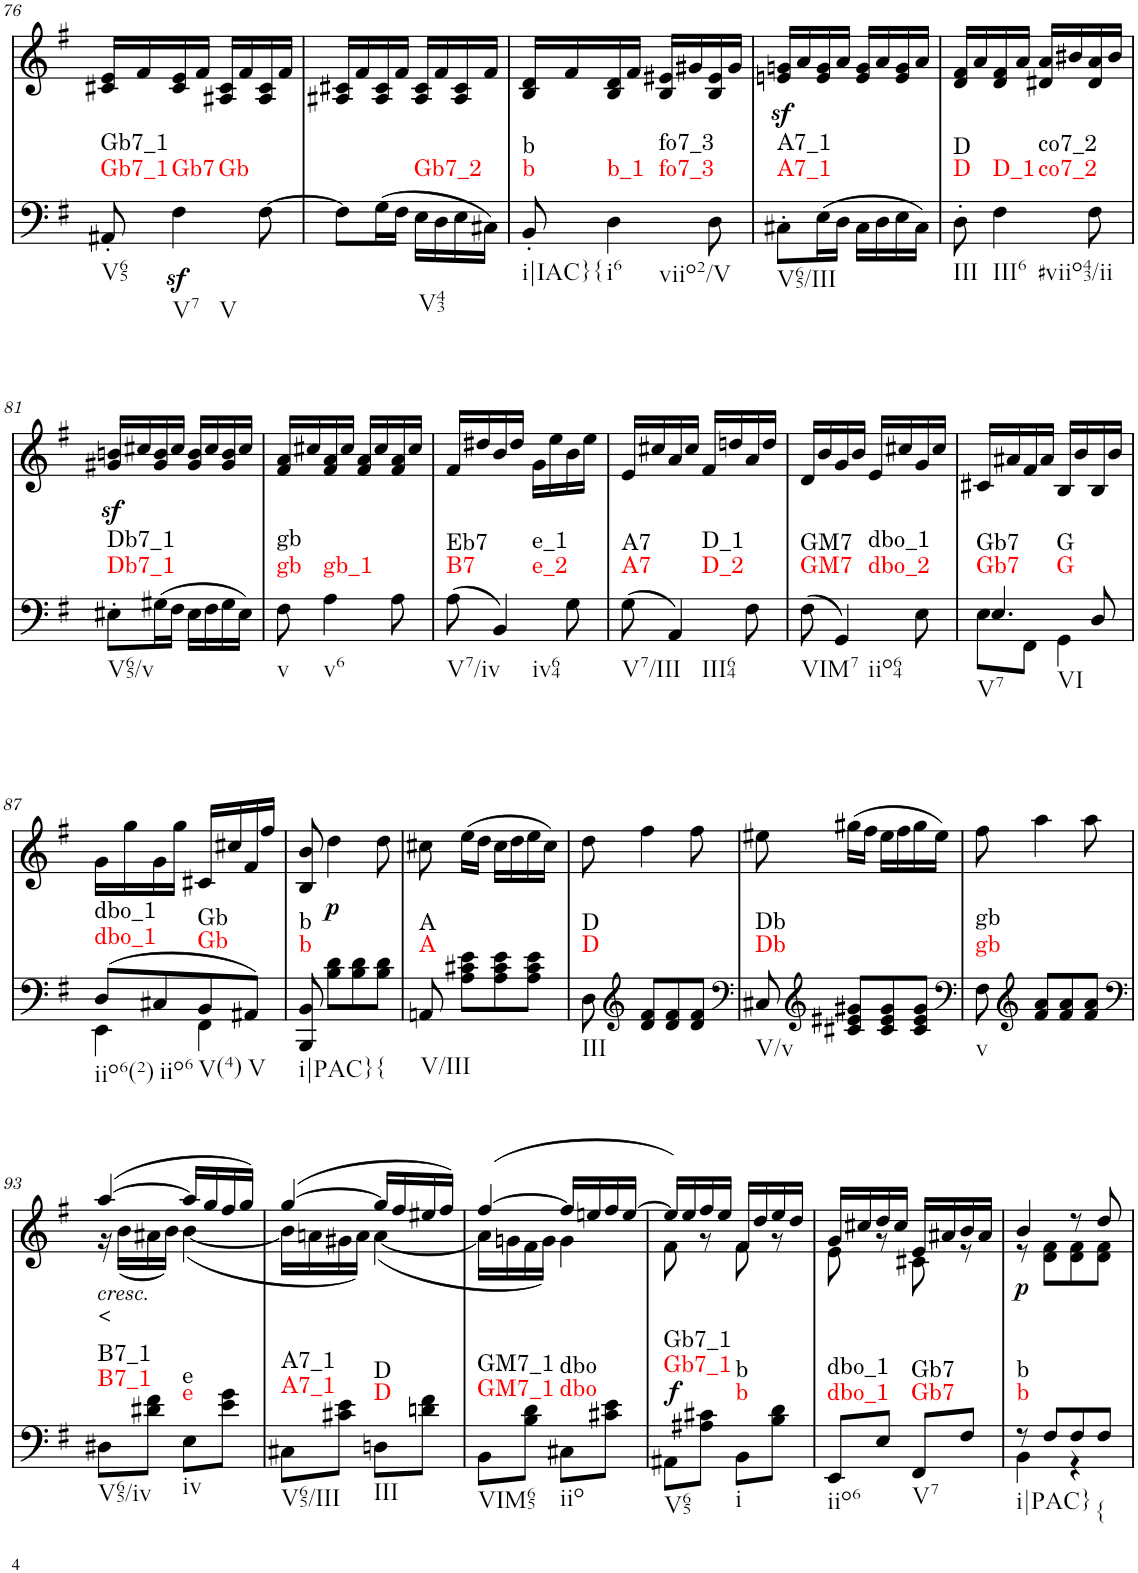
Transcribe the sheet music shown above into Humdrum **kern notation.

**kern	**dynam	**harte	**kern	**text	**dynam
*part2	*part2	*part2	*part1	*part1	*part1
*staff2	*staff2	*	*staff1	*staff1	*staff1
*I"piano	*	*	*I"piano	*	*
*I'Pno	*	*	*I'Pno	*	*
!!LO:PB:g=z
*clefF4	*	*	*clefG2	*	*
*k[f#]	*	*	*k[f#]	*	*
*G:	*	*	*G:	*	*
*M2/4	*	*	*M2/4	*	*
=76	=76	=76	=76	=76	=76
!	!	!LO:H:n=1:kt=Gb7_1	!	!	!
!	!	!LO:H:n=2:kt=Gb7_1	!	!	!
8AA#X'/	.	N N	16c#X/ 16e/LL	.	.
.	.	.	16f#/	.	.
!	!LO:DY:b	!LO:H:n=1:kt=Gb7	!	!	!
!	!	!LO:H:n=2:kt=Gb	!	!	!
4F#\	sf	N N	16c#/ 16e/	.	.
.	.	.	16f#/JJ	.	.
.	.	.	16A#X/ 16c#/LL	.	.
.	.	.	16f#/	.	.
[8F#\	.	.	16A#/ 16c#/	.	.
.	.	.	16f#/JJ	.	.
=77	=77	=77	=77	=77	=77
8F#\L]	.	.	16A#X/ 16c#X/LL	.	.
.	.	.	16f#/	.	.
(16G\L	.	.	16A#/ 16c#/	.	.
16F#\JJ	.	.	16f#/JJ	.	.
!	!	!LO:H:kt=Gb7_2	!	!	!
16E\LL	.	N	16A#/ 16c#/LL	.	.
16D\	.	.	16f#/	.	.
16E\	.	.	16A#/ 16c#/	.	.
16C#X\JJ)	.	.	16f#/JJ	.	.
=78	=78	=78	=78	=78	=78
!	!	!LO:H:n=1:kt=b	!	!	!
!	!	!LO:H:n=2:kt=b	!	!	!
8BB'/	.	N N	16B/ 16d/LL	.	.
.	.	.	16f#/	.	.
!	!	!LO:H:n=1:kt=b_1	!	!	!
!	!	!LO:H:n=2:kt=fo7_3	!	!	!
!	!	!LO:H:n=3:kt=fo7_3	!	!	!
4D\	.	N N N	16B/ 16d/	.	.
.	.	.	16f#/JJ	.	.
.	.	.	16B/ 16e#X/LL	.	.
.	.	.	16g#X/	.	.
8D\	.	.	16B/ 16e#/	.	.
.	.	.	16g#/JJ	.	.
=79	=79	=79	=79	=79	=79
!	!	!LO:H:n=1:kt=A7_1	!	!LO:LY:b	!
!	!	!LO:H:n=2:kt=A7_1	!	!	!
8C#X'\L	.	N N	16en/z< 16gn/z<LL	sf	.
.	.	.	16a/	.	.
(16E\L	.	.	16e/ 16g/	.	.
16D\JJ	.	.	16a/JJ	.	.
16C#\LL	.	.	16e/ 16g/LL	.	.
16D\	.	.	16a/	.	.
16E\	.	.	16e/ 16g/	.	.
16C#\JJ)	.	.	16a/JJ	.	.
=80	=80	=80	=80	=80	=80
!	!	!LO:H:n=1:kt=D	!	!	!
!	!	!LO:H:n=2:kt=D	!	!	!
8D'\	.	N N	16d/ 16f#/LL	.	.
.	.	.	16a/	.	.
!	!	!LO:H:n=1:kt=D_1	!	!	!
!	!	!LO:H:n=2:kt=co7_2	!	!	!
!	!	!LO:H:n=3:kt=co7_2	!	!	!
4F#\	.	N N N	16d/ 16f#/	.	.
.	.	.	16a/JJ	.	.
.	.	.	16d#X/ 16a/LL	.	.
.	.	.	16b#X/	.	.
8F#\	.	.	16d#/ 16a/	.	.
.	.	.	16b#/JJ	.	.
!!LO:LB:g=z
=81	=81	=81	=81	=81	=81
!	!	!LO:H:n=1:kt=Db7_1	!	!LO:LY:b	!
!	!	!LO:H:n=2:kt=Db7_1	!	!	!
8E#X'\L	.	N N	16g#X/z< 16bn/z<LL	sf	.
.	.	.	16cc#X/	.	.
(16G#X\L	.	.	16g#/ 16b/	.	.
16F#\JJ	.	.	16cc#/JJ	.	.
16E#\LL	.	.	16g#/ 16b/LL	.	.
16F#\	.	.	16cc#/	.	.
16G#\	.	.	16g#/ 16b/	.	.
16E#\JJ)	.	.	16cc#/JJ	.	.
=82	=82	=82	=82	=82	=82
!	!	!LO:H:n=1:kt=gb	!	!	!
!	!	!LO:H:n=2:kt=gb	!	!	!
8F#\	.	N N	16f#/ 16a/LL	.	.
.	.	.	16cc#X/	.	.
!	!	!LO:H:kt=gb_1	!	!	!
4A\	.	N	16f#/ 16a/	.	.
.	.	.	16cc#/JJ	.	.
.	.	.	16f#/ 16a/LL	.	.
.	.	.	16cc#/	.	.
8A\	.	.	16f#/ 16a/	.	.
.	.	.	16cc#/JJ	.	.
=83	=83	=83	=83	=83	=83
!	!	!LO:H:n=1:kt=B7	!	!	!
!	!	!LO:H:n=2:kt=Eb7	!	!	!
(8A\	.	N N	16f#/LL	.	.
.	.	.	16dd#X/	.	.
!	!	!LO:H:n=1:kt=e_2	!	!	!
!	!	!LO:H:n=2:kt=e_1	!	!	!
4BB/)	.	N N	16b/	.	.
.	.	.	16dd#/JJ	.	.
.	.	.	16g\LL	.	.
.	.	.	16ee\	.	.
8G\	.	.	16b\	.	.
.	.	.	16ee\JJ	.	.
=84	=84	=84	=84	=84	=84
!	!	!LO:H:n=1:kt=A7	!	!	!
!	!	!LO:H:n=2:kt=A7	!	!	!
(8G\	.	N N	16e/LL	.	.
.	.	.	16cc#X/	.	.
!	!	!LO:H:n=1:kt=D_2	!	!	!
!	!	!LO:H:n=2:kt=D_1	!	!	!
4AA/)	.	N N	16a/	.	.
.	.	.	16cc#/JJ	.	.
.	.	.	16f#/LL	.	.
.	.	.	16ddn/	.	.
8F#\	.	.	16a/	.	.
.	.	.	16dd/JJ	.	.
=85	=85	=85	=85	=85	=85
!	!	!LO:H:n=1:kt=GM7	!	!	!
!	!	!LO:H:n=2:kt=GM7	!	!	!
(8F#\	.	N N	16d/LL	.	.
.	.	.	16b/	.	.
!	!	!LO:H:n=1:kt=dbo_2	!	!	!
!	!	!LO:H:n=2:kt=dbo_1	!	!	!
4GG/)	.	N N	16g/	.	.
.	.	.	16b/JJ	.	.
.	.	.	16e/LL	.	.
.	.	.	16cc#X/	.	.
8E\	.	.	16g/	.	.
.	.	.	16cc#/JJ	.	.
=86	=86	=86	=86	=86	=86
*^	*	*	*	*	*
!	!	!	!LO:H:n=1:kt=Gb7	!	!	!
!	!	!	!LO:H:n=2:kt=Gb7	!	!	!
!	!	!	!LO:H:n=3:kt=G	!	!	!
!	!	!	!LO:H:n=4:kt=G	!	!	!
4.E/	8E\L	.	N N N N	16c#X/LL	.	.
.	.	.	.	16a#X/	.	.
.	8FF#\J	.	.	16f#/	.	.
.	.	.	.	16a#/JJ	.	.
.	4GG\	.	.	16B/LL	.	.
.	.	.	.	16b/	.	.
8D/	.	.	.	16B/	.	.
.	.	.	.	16b/JJ	.	.
!!LO:LB:g=z
=87	=87	=87	=87	=87	=87	=87
!	!	!	!LO:H:n=1:kt=dbo_1	!	!	!
!	!	!	!LO:H:n=2:kt=dbo_1	!	!	!
(8D/L	4EE\	.	N N	16g\LL	.	.
.	.	.	.	16gg\	.	.
8C#X/	.	.	.	16g\	.	.
.	.	.	.	16gg\JJ	.	.
!	!	!	!LO:H:n=1:kt=Gb	!	!	!
!	!	!	!LO:H:n=2:kt=Gb	!	!	!
8BB/	4FF#\	.	N N	16c#X/LL	.	.
.	.	.	.	16cc#X/	.	.
8AA#X/J)	.	.	.	16f#/	.	.
.	.	.	.	16ff#/JJ	.	.
*v	*v	*	*	*	*	*
=88	=88	=88	=88	=88	=88
!	!	!LO:H:n=1:kt=b	!	!	!
!	!	!LO:H:n=2:kt=b	!	!	!
8BBB/ 8BB/	.	N N	8B/ 8b/	.	.
!	!	!	!	!LO:LY:b	!LO:DY:b
8B\ 8d\L	.	.	4dd\	p	p
8B\ 8d\	.	.	.	.	.
8B\ 8d\J	.	.	8dd\	.	.
=89	=89	=89	=89	=89	=89
!	!	!LO:H:n=1:kt=A	!	!	!
!	!	!LO:H:n=2:kt=A	!	!	!
8AAn/	.	N N	8cc#X\	.	.
8A\ 8c#X\ 8e\L	.	.	(16ee\LL	.	.
.	.	.	16dd\JJ	.	.
8A\ 8c#\ 8e\	.	.	16cc#\LL	.	.
.	.	.	16dd\	.	.
8A\ 8c#\ 8e\J	.	.	16ee\	.	.
.	.	.	16cc#\JJ)	.	.
=90	=90	=90	=90	=90	=90
!	!	!LO:H:n=1:kt=D	!	!	!
!	!	!LO:H:n=2:kt=D	!	!	!
8D\	.	N N	8dd\	.	.
*clefG2	*	*	*	*	*
8d/ 8f#/L	.	.	4ff#\	.	.
8d/ 8f#/	.	.	.	.	.
8d/ 8f#/J	.	.	8ff#\	.	.
=91	=91	=91	=91	=91	=91
*clefF4	*	*	*	*	*
!	!	!LO:H:n=1:kt=Db	!	!	!
!	!	!LO:H:n=2:kt=Db	!	!	!
8C#X/	.	N N	8ee#X\	.	.
*clefG2	*	*	*	*	*
8c#X/ 8e#X/ 8g#X/L	.	.	(16gg#X\LL	.	.
.	.	.	16ff#\JJ	.	.
8c#/ 8e#/ 8g#/	.	.	16ee#\LL	.	.
.	.	.	16ff#\	.	.
8c#/ 8e#/ 8g#/J	.	.	16gg#\	.	.
.	.	.	16ee#\JJ)	.	.
=92	=92	=92	=92	=92	=92
*clefF4	*	*	*	*	*
!	!	!LO:H:n=1:kt=gb	!	!	!
!	!	!LO:H:n=2:kt=gb	!	!	!
8F#\	.	N N	8ff#\	.	.
*clefG2	*	*	*	*	*
8f#/ 8a/L	.	.	4aa\	.	.
8f#/ 8a/	.	.	.	.	.
8f#/ 8a/J	.	.	8aa\	.	.
!!LO:LB:g=z
=93	=93	=93	=93	=93	=93
*clefF4	*	*	*	*	*
*	*	*	*^	*	*
!	!	!	!LO:TX:b:i:t=cresc.	!	!	!
!	!	!LO:H:n=1:kt=B7_1	!	!	!LO:LY:b	!
!	!	!LO:H:n=2:kt=B7_1	!	!	!	!
8D#X\L	.	N N	([4aa/	16r	<	.
.	.	.	.	(16b\LL	.	.
8d#X\ 8f#\J	.	.	.	16a#X\	.	.
.	.	.	.	16b\JJ)	.	.
!	!	!LO:H:n=1:kt=e	!	!	!	!
!	!	!LO:H:n=2:kt=e	!	!	!	!
8E\L	.	N N	16aa/LL]	([4b\	.	.
.	.	.	16gg/	.	.	.
8e\ 8g\J	.	.	16ff#/	.	.	.
.	.	.	16gg/JJ)	.	.	.
=94	=94	=94	=94	=94	=94	=94
!	!	!LO:H:n=1:kt=A7_1	!	!	!	!
!	!	!LO:H:n=2:kt=A7_1	!	!	!	!
8C#X\L	.	N N	([4gg/	16b\LL]	.	.
.	.	.	.	16an\	.	.
8c#X\ 8e\J	.	.	.	16g#X\	.	.
.	.	.	.	16a\JJ)	.	.
!	!	!LO:H:n=1:kt=D	!	!	!	!
!	!	!LO:H:n=2:kt=D	!	!	!	!
8Dn\L	.	N N	16gg/LL]	([4a\	.	.
.	.	.	16ff#/	.	.	.
8dn\ 8f#\J	.	.	16ee#X/	.	.	.
.	.	.	16ff#/JJ)	.	.	.
=95	=95	=95	=95	=95	=95	=95
!	!	!LO:H:n=1:kt=GM7_1	!	!	!	!
!	!	!LO:H:n=2:kt=GM7_1	!	!	!	!
8BB\L	.	N N	([4ff#/	16a\LL]	.	.
.	.	.	.	16gn\	.	.
8B\ 8d\J	.	.	.	16f#\	.	.
.	.	.	.	16g\JJ)	.	.
!	!	!LO:H:n=1:kt=dbo	!	!	!	!
!	!	!LO:H:n=2:kt=dbo	!	!	!	!
8C#X\L	.	N N	16ff#/LL]	4g\	.	.
.	.	.	16een/	.	.	.
8c#X\ 8e\J	.	.	16ff#/	.	.	.
.	.	.	[16ee/JJ	.	.	.
=96	=96	=96	=96	=96	=96	=96
!	!LO:DY:a	!LO:H:n=1:kt=Gb7_1	!	!	!LO:LY:b	!
!	!	!LO:H:n=2:kt=Gb7_1	!	!	!	!
8AA#X\L	f	N N	16ee/LL])	8f#\	f	.
.	.	.	16ee/	.	.	.
8A#X\ 8c#X\J	.	.	16ff#/	8r	.	.
.	.	.	16ee/JJ	.	.	.
!	!	!LO:H:n=1:kt=b	!	!	!	!
!	!	!LO:H:n=2:kt=b	!	!	!	!
8BB\L	.	N N	16f#/LL	8f#\	.	.
.	.	.	16dd/	.	.	.
8B\ 8d\J	.	.	16ee/	8r	.	.
.	.	.	16dd/JJ	.	.	.
=97	=97	=97	=97	=97	=97	=97
!	!	!LO:H:n=1:kt=dbo_1	!	!	!	!
!	!	!LO:H:n=2:kt=dbo_1	!	!	!	!
8EE/L	.	N N	16g/LL	8e\	.	.
.	.	.	16cc#X/	.	.	.
8E/J	.	.	16dd/	8r	.	.
.	.	.	16cc#/JJ	.	.	.
!	!	!LO:H:n=1:kt=Gb7	!	!	!	!
!	!	!LO:H:n=2:kt=Gb7	!	!	!	!
8FF#/L	.	N N	16e/LL	8c#X\	.	.
.	.	.	16a#X/	.	.	.
8F#/J	.	.	16b/	8r	.	.
.	.	.	16a#/JJ	.	.	.
=98	=98	=98	=98	=98	=98	=98
*^	*	*	*	*	*	*
!	!	!	!LO:H:n=1:kt=b	!	!	!LO:LY:b	!LO:DY:b
!	!	!	!LO:H:n=2:kt=b	!	!	!	!
8r	4BB\	.	N N	4b/	8r	p	p
8F#/L	.	.	.	.	8d\ 8f#\L	.	.
8F#/	4r	.	.	8r	8d\ 8f#\	.	.
!	!	!	!LO:H:kt={	!	!	!	!
8F#/J	.	.	N	8dd/	8d\ 8f#\J	.	.
*v	*v	*	*	*	*	*	*
*	*	*	*v	*v	*	*
=	=	=	=	=	=
*-	*-	*-	*-	*-	*-
